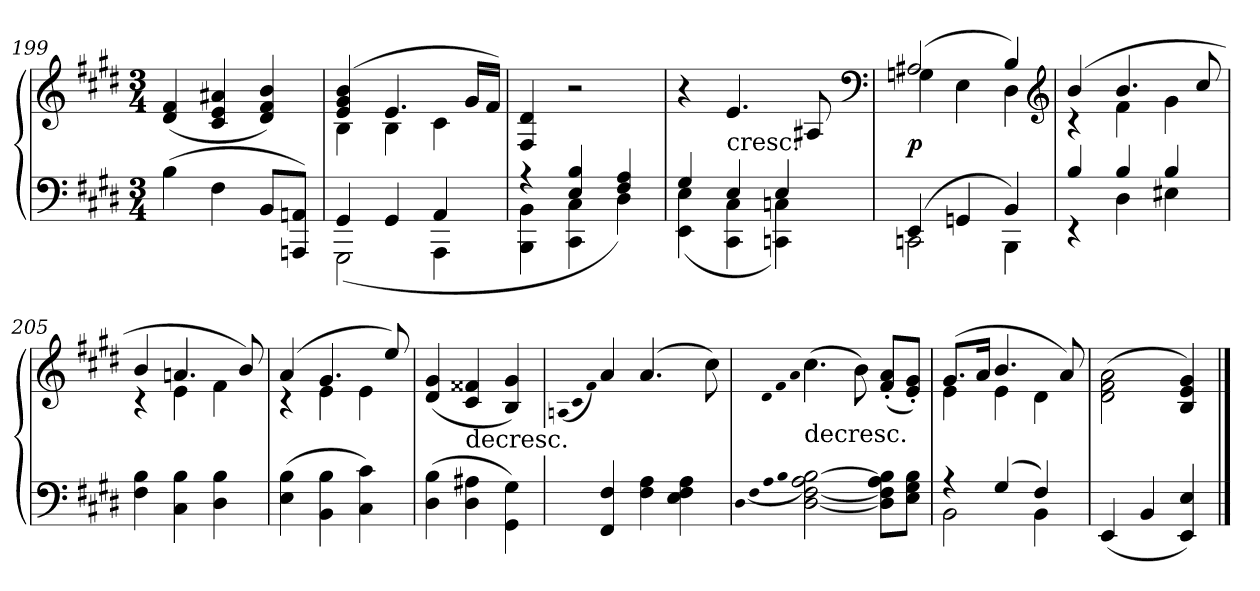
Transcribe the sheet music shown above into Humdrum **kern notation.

**kern	**kern	**dynam
*part1	*part1	*part1
*staff2	*staff1	*staff1/2
*clefF4	*clefG2	*
*k[f#c#g#d#]	*k[f#c#g#d#]	*
*E:	*E:	*
*M3/4	*M3/4	*
=199	=199	=199
(4B\	(4d#/ 4f#/	.
4F#\	4c#/ 4e/ 4a#X/	.
8BB/L	4d#/ 4f#/ 4b/)	.
8AAAn/ 8AAn/J)	.	.
=200	=200	=200
*^	*^	*
4GG#/	(2GGG#\	(4e/ 4g#/ 4b/	4B\	.
4GG#/	.	4.e/	4B\	.
4AA/	4AAA\	.	4c#\	.
.	.	16g#/LL	.	.
.	.	16f#/JJ)	.	.
*	*	*v	*v	*
=201	=201	=201	=201
4r	4BBB\ 4BB\	4F#/ 4d#/	.
4E/ 4B/	4CC#\ 4C#\	2r	.
4F#/ 4A/	4D#\)	.	.
=202	=202	=202	=202
4G#/	(4EE\ 4E\	4r	.
!	!	!LO:TX:c:t=cresc.	!
4E/	4CC#\ 4C#\	4.e/	.
4E/	4CCn\ 4Cn\)	.	.
.	.	8A#X/	.
*	*	*clefF4	*
=203	=203	=203	=203
*	*	*^	*
(4EE/	2CCn\	(2A#X/	4Gn\	p
4GGn/	.	.	4E\	.
4BB/)	4BBB\	4B/)	4D#\	.
*	*	*clefG2	*	*
=204	=204	=204	=204	=204
4B/	4r	(4b/	4r	.
4B/	4D#\	4.b/	4f#\	.
4B/	4E#X\	.	4g#\	.
.	.	8cc#/	.	.
*v	*v	*	*	*
=205	=205	=205	=205
4F#\ 4B\	4b/	4r	.
4C#\ 4B\	4.an/	4e\	.
4D#\ 4B\	.	4f#\	.
.	8b/)	.	.
=206	=206	=206	=206
(4E\ 4B\	(4a/	4r	.
4BB\ 4B\	4.g#/	4e\	.
4C#\ 4c#\)	.	4e\	.
.	8ee/)	.	.
*	*v	*v	*
=207	=207	=207
(4D#\ 4B\	(4d#/ 4g#/	.
!	!LO:TX:c:t=decresc.	!
4D#\ 4A#X\	4c#/ 4f##X/	.
4GG#\ 4G#\)	4B/ 4g#/)	.
=208	=208	=208
.	(qAn	.
.	qc#	.
.	qf#)	.
4FF#/ 4F#/	4a/	.
4F#\ 4A\	(4.a/	.
4E\ 4F#\ 4A\	.	.
.	8cc#\)	.
=209	=209	=209
qD#	.	.
(qF#	qd#	.
qA	qf#	.
qB	qa	.
!	!LO:TX:c:t=decresc.	!
[2D#\ [2F#\ 2A\ [2B\)	(4.cc#\	.
.	8b\)	.
8D#]\ 8F#]\ 8A\ 8B]\L	(8f#'/ 8a'/L	.
8E\ 8G#\ 8B\J	8e'/ 8g#'/J)	.
=210	=210	=210
*^	*^	*
4r	2BB\	(8.g#/L	4e\	.
.	.	16a/Jk	.	.
(4G#/	.	4.b/	4e\	.
4F#/)	4BB\	.	4d#\	.
.	.	8a/)	.	.
*v	*v	*	*	*
*	*v	*v	*
=211	=211	=211
(4EE/	(2d#\ 2f#\ 2a\	.
4BB/	.	.
4EE/ 4E/)	4B/ 4e/ 4g#/)	.
==	==	==
*-	*-	*-
